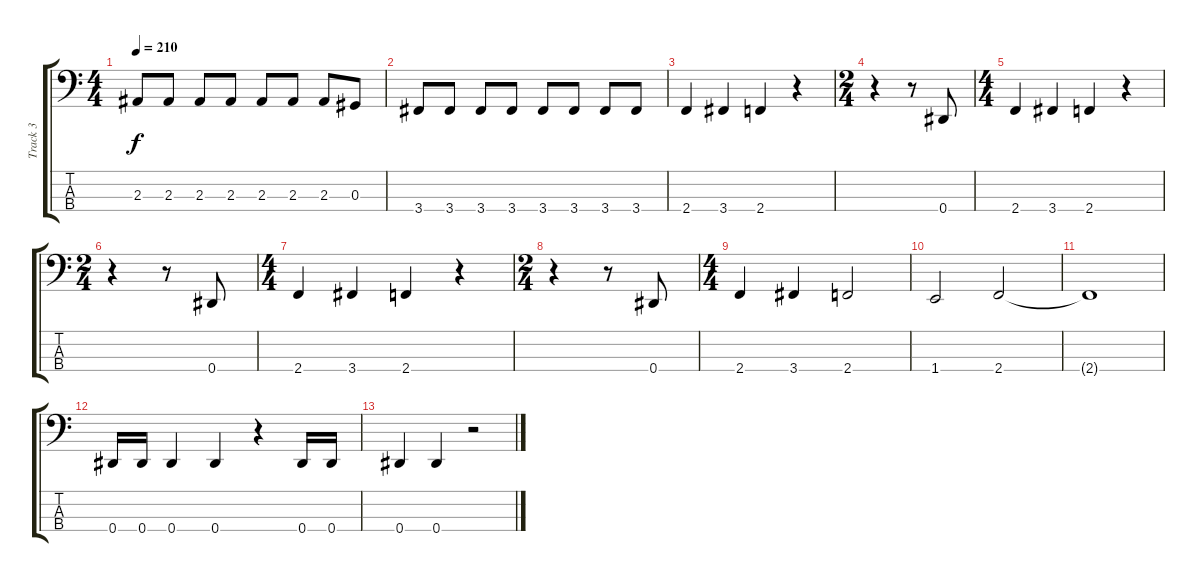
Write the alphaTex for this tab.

\track ("Track 3" "Track 3") {instrument electricbasspick}
\staff {score tabs}
\tuning (Gb2 Db2 Ab1 Eb1) {hide}
\ts (4 4)
\tempo 210
\clef f4
\ks c
2.3.8{dy f} 2.3.8 2.3.8 2.3.8 2.3.8 2.3.8 2.3.8 0.3.8 |
3.4.8 3.4.8 3.4.8 3.4.8 3.4.8 3.4.8 3.4.8 3.4.8 |
2.4.4 3.4.4 2.4.4 r.4 |
\ts (2 4)
r.4 r.8 0.4.8 |
\ts (4 4)
2.4.4 3.4.4 2.4.4 r.4 |
\ts (2 4)
r.4 r.8 0.4.8 |
\ts (4 4)
2.4.4 3.4.4 2.4.4 r.4 |
\ts (2 4)
r.4 r.8 0.4.8 |
\ts (4 4)
2.4.4 3.4.4 2.4.2 |
1.4.2 2.4.2 |
2.4{t}.1 |
0.4.16 0.4.16 0.4.4 0.4.4 r.4 0.4.16 0.4.16 |
0.4.4 0.4.4 r.2
